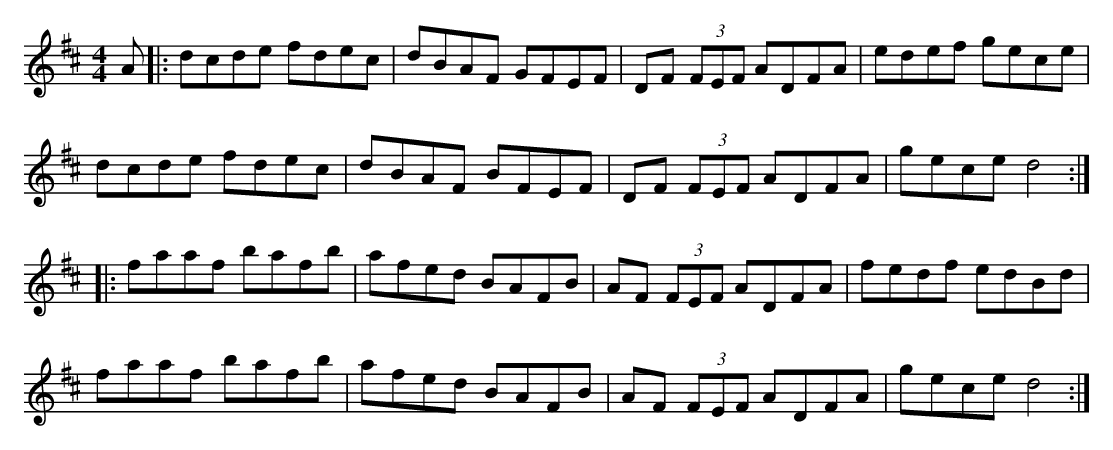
X:1
M:4/4
K:D
A|:dcde fdec|dBAF GFEF|DF (3FEF ADFA|edef gece|
dcde fdec|dBAF BFEF|DF (3FEF ADFA|gece d4:|
|:faaf bafb|afed BAFB|AF (3FEF ADFA|fedf edBd|
faaf bafb|afed BAFB|AF (3FEF ADFA|gece d4:|
